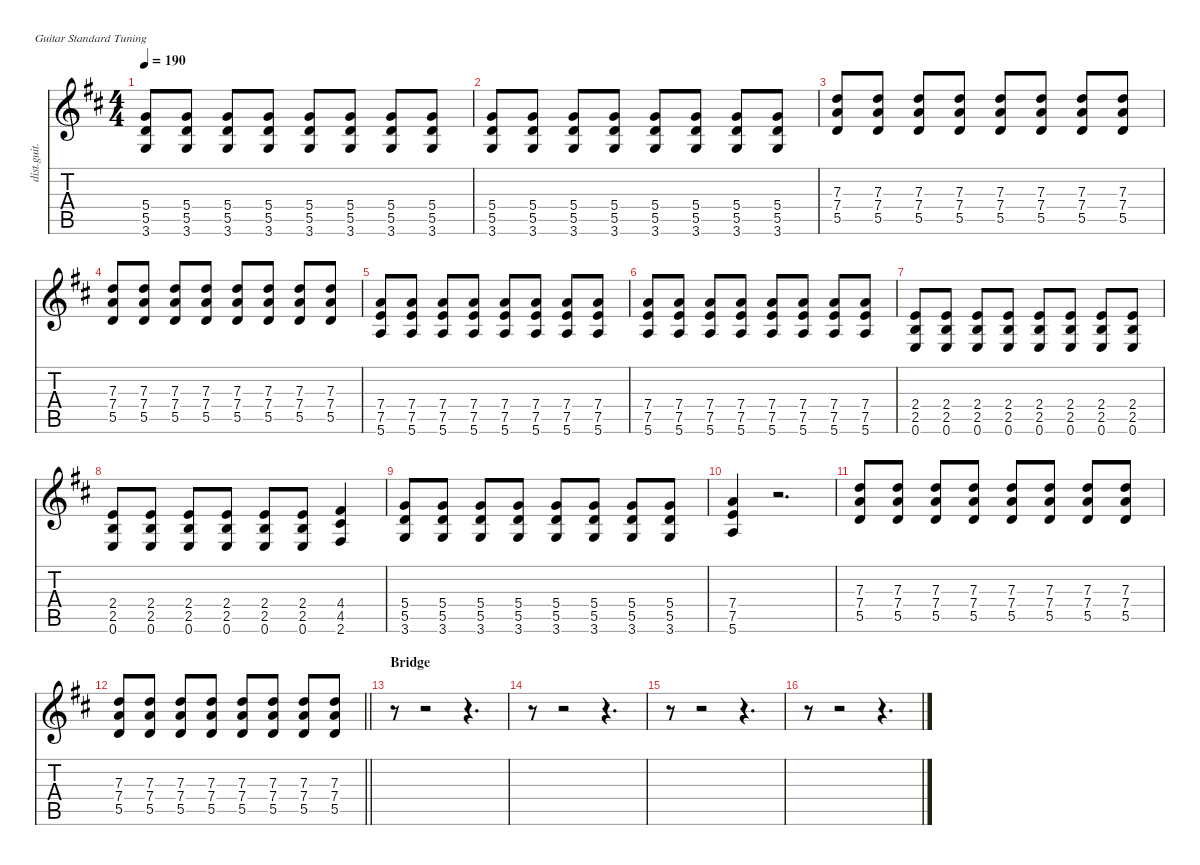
\defaultSystemsLayout 4
\hideDynamics
\bracketExtendMode nobrackets
\otherSystemsTrackNameOrientation horizontal
\track ("Charlie Simpson" "dist.guit.") {mute instrument distortionguitar}
\staff {score tabs}
\tuning (E4 B3 G3 D3 A2 E2)
\ts (4 4)
\tempo 190
\clef g2
\ks d
(5.4{acc forcenatural} 5.5{acc forcenatural} 3.6{acc forcenatural}).8{dy f beam Up} (5.4{acc forcenatural} 5.5{acc forcenatural} 3.6{acc forcenatural}).8{beam Up} (5.4{acc forcenatural} 5.5{acc forcenatural} 3.6{acc forcenatural}).8{beam Up} (5.4{acc forcenatural} 5.5{acc forcenatural} 3.6{acc forcenatural}).8{beam Up} (5.4{acc forcenatural} 5.5{acc forcenatural} 3.6{acc forcenatural}).8{beam Up} (5.4{acc forcenatural} 5.5{acc forcenatural} 3.6{acc forcenatural}).8{beam Up} (5.4{acc forcenatural} 5.5{acc forcenatural} 3.6{acc forcenatural}).8{beam Up} (5.4{acc forcenatural} 5.5{acc forcenatural} 3.6{acc forcenatural}).8{beam Up} |
(5.4{acc forcenatural} 5.5{acc forcenatural} 3.6{acc forcenatural}).8{beam Up} (5.4{acc forcenatural} 5.5{acc forcenatural} 3.6{acc forcenatural}).8{beam Up} (5.4{acc forcenatural} 5.5{acc forcenatural} 3.6{acc forcenatural}).8{beam Up} (5.4{acc forcenatural} 5.5{acc forcenatural} 3.6{acc forcenatural}).8{beam Up} (5.4{acc forcenatural} 5.5{acc forcenatural} 3.6{acc forcenatural}).8{beam Up} (5.4{acc forcenatural} 5.5{acc forcenatural} 3.6{acc forcenatural}).8{beam Up} (5.4{acc forcenatural} 5.5{acc forcenatural} 3.6{acc forcenatural}).8{beam Up} (5.4{acc forcenatural} 5.5{acc forcenatural} 3.6{acc forcenatural}).8{beam Up} |
(7.3{acc forcenatural} 7.4{acc forcenatural} 5.5{acc forcenatural}).8{beam Up} (7.3{acc forcenatural} 7.4{acc forcenatural} 5.5{acc forcenatural}).8{beam Up} (7.3{acc forcenatural} 7.4{acc forcenatural} 5.5{acc forcenatural}).8{beam Up} (7.3{acc forcenatural} 7.4{acc forcenatural} 5.5{acc forcenatural}).8{beam Up} (7.3{acc forcenatural} 7.4{acc forcenatural} 5.5{acc forcenatural}).8{beam Up} (7.3{acc forcenatural} 7.4{acc forcenatural} 5.5{acc forcenatural}).8{beam Up} (7.3{acc forcenatural} 7.4{acc forcenatural} 5.5{acc forcenatural}).8{beam Up} (7.3{acc forcenatural} 7.4{acc forcenatural} 5.5{acc forcenatural}).8{beam Up} |
(7.3{acc forcenatural} 7.4{acc forcenatural} 5.5{acc forcenatural}).8{beam Up} (7.3{acc forcenatural} 7.4{acc forcenatural} 5.5{acc forcenatural}).8{beam Up} (7.3{acc forcenatural} 7.4{acc forcenatural} 5.5{acc forcenatural}).8{beam Up} (7.3{acc forcenatural} 7.4{acc forcenatural} 5.5{acc forcenatural}).8{beam Up} (7.3{acc forcenatural} 7.4{acc forcenatural} 5.5{acc forcenatural}).8{beam Up} (7.3{acc forcenatural} 7.4{acc forcenatural} 5.5{acc forcenatural}).8{beam Up} (7.3{acc forcenatural} 7.4{acc forcenatural} 5.5{acc forcenatural}).8{beam Up} (7.3{acc forcenatural} 7.4{acc forcenatural} 5.5{acc forcenatural}).8{beam Up} |
(7.4{acc forcenatural} 7.5{acc forcenatural} 5.6{acc forcenatural}).8{beam Up} (7.4{acc forcenatural} 7.5{acc forcenatural} 5.6{acc forcenatural}).8{beam Up} (7.4{acc forcenatural} 7.5{acc forcenatural} 5.6{acc forcenatural}).8{beam Up} (7.4{acc forcenatural} 7.5{acc forcenatural} 5.6{acc forcenatural}).8{beam Up} (7.4{acc forcenatural} 7.5{acc forcenatural} 5.6{acc forcenatural}).8{beam Up} (7.4{acc forcenatural} 7.5{acc forcenatural} 5.6{acc forcenatural}).8{beam Up} (7.4{acc forcenatural} 7.5{acc forcenatural} 5.6{acc forcenatural}).8{beam Up} (7.4{acc forcenatural} 7.5{acc forcenatural} 5.6{acc forcenatural}).8{beam Up} |
(7.4{acc forcenatural} 7.5{acc forcenatural} 5.6{acc forcenatural}).8{beam Up} (7.4{acc forcenatural} 7.5{acc forcenatural} 5.6{acc forcenatural}).8{beam Up} (7.4{acc forcenatural} 7.5{acc forcenatural} 5.6{acc forcenatural}).8{beam Up} (7.4{acc forcenatural} 7.5{acc forcenatural} 5.6{acc forcenatural}).8{beam Up} (7.4{acc forcenatural} 7.5{acc forcenatural} 5.6{acc forcenatural}).8{beam Up} (7.4{acc forcenatural} 7.5{acc forcenatural} 5.6{acc forcenatural}).8{beam Up} (7.4{acc forcenatural} 7.5{acc forcenatural} 5.6{acc forcenatural}).8{beam Up} (7.4{acc forcenatural} 7.5{acc forcenatural} 5.6{acc forcenatural}).8{beam Up} |
(2.4{acc forcenatural} 2.5{acc forcenatural} 0.6{acc forcenatural}).8{beam Up} (2.4{acc forcenatural} 2.5{acc forcenatural} 0.6{acc forcenatural}).8{beam Up} (2.4{acc forcenatural} 2.5{acc forcenatural} 0.6{acc forcenatural}).8{beam Up} (2.4{acc forcenatural} 2.5{acc forcenatural} 0.6{acc forcenatural}).8{beam Up} (2.4{acc forcenatural} 2.5{acc forcenatural} 0.6{acc forcenatural}).8{beam Up} (2.4{acc forcenatural} 2.5{acc forcenatural} 0.6{acc forcenatural}).8{beam Up} (2.4{acc forcenatural} 2.5{acc forcenatural} 0.6{acc forcenatural}).8{beam Up} (2.4{acc forcenatural} 2.5{acc forcenatural} 0.6{acc forcenatural}).8{beam Up} |
(2.4{acc forcenatural} 2.5{acc forcenatural} 0.6{acc forcenatural}).8{beam Up} (2.4{acc forcenatural} 2.5{acc forcenatural} 0.6{acc forcenatural}).8{beam Up} (2.4{acc forcenatural} 2.5{acc forcenatural} 0.6{acc forcenatural}).8{beam Up} (2.4{acc forcenatural} 2.5{acc forcenatural} 0.6{acc forcenatural}).8{beam Up} (2.4{acc forcenatural} 2.5{acc forcenatural} 0.6{acc forcenatural}).8{beam Up} (2.4{acc forcenatural} 2.5{acc forcenatural} 0.6{acc forcenatural}).8{beam Up} (4.4{acc #} 4.5{acc #} 2.6{acc #}).4{beam Up} |
(5.4{acc forcenatural} 5.5{acc forcenatural} 3.6{acc forcenatural}).8{beam Up} (5.4{acc forcenatural} 5.5{acc forcenatural} 3.6{acc forcenatural}).8{beam Up} (5.4{acc forcenatural} 5.5{acc forcenatural} 3.6{acc forcenatural}).8{beam Up} (5.4{acc forcenatural} 5.5{acc forcenatural} 3.6{acc forcenatural}).8{beam Up} (5.4{acc forcenatural} 5.5{acc forcenatural} 3.6{acc forcenatural}).8{beam Up} (5.4{acc forcenatural} 5.5{acc forcenatural} 3.6{acc forcenatural}).8{beam Up} (5.4{acc forcenatural} 5.5{acc forcenatural} 3.6{acc forcenatural}).8{beam Up} (5.4{acc forcenatural} 5.5{acc forcenatural} 3.6{acc forcenatural}).8{beam Up} |
(7.4{acc forcenatural} 7.5{acc forcenatural} 5.6{acc forcenatural}).4{beam Up} r.2{d beam Up} |
(7.3{acc forcenatural} 7.4{acc forcenatural} 5.5{acc forcenatural}).8{beam Up} (7.3{acc forcenatural} 7.4{acc forcenatural} 5.5{acc forcenatural}).8{beam Up} (7.3{acc forcenatural} 7.4{acc forcenatural} 5.5{acc forcenatural}).8{beam Up} (7.3{acc forcenatural} 7.4{acc forcenatural} 5.5{acc forcenatural}).8{beam Up} (7.3{acc forcenatural} 7.4{acc forcenatural} 5.5{acc forcenatural}).8{beam Up} (7.3{acc forcenatural} 7.4{acc forcenatural} 5.5{acc forcenatural}).8{beam Up} (7.3{acc forcenatural} 7.4{acc forcenatural} 5.5{acc forcenatural}).8{beam Up} (7.3{acc forcenatural} 7.4{acc forcenatural} 5.5{acc forcenatural}).8{beam Up} |
\barLineRight lightlight
(7.3{acc forcenatural} 7.4{acc forcenatural} 5.5{acc forcenatural}).8{beam Up} (7.3{acc forcenatural} 7.4{acc forcenatural} 5.5{acc forcenatural}).8{beam Up} (7.3{acc forcenatural} 7.4{acc forcenatural} 5.5{acc forcenatural}).8{beam Up} (7.3{acc forcenatural} 7.4{acc forcenatural} 5.5{acc forcenatural}).8{beam Up} (7.3{acc forcenatural} 7.4{acc forcenatural} 5.5{acc forcenatural}).8{beam Up} (7.3{acc forcenatural} 7.4{acc forcenatural} 5.5{acc forcenatural}).8{beam Up} (7.3{acc forcenatural} 7.4{acc forcenatural} 5.5{acc forcenatural}).8{beam Up} (7.3{acc forcenatural} 7.4{acc forcenatural} 5.5{acc forcenatural}).8{beam Up} |
\section ("" "Bridge")
r.8{beam Down} r.2{beam Down} r.4{d beam Down} |
r.8{beam Down} r.2{beam Down} r.4{d beam Down} |
r.8{beam Down} r.2{beam Down} r.4{d beam Down} |
r.8{beam Down} r.2{beam Down} r.4{d beam Down}
